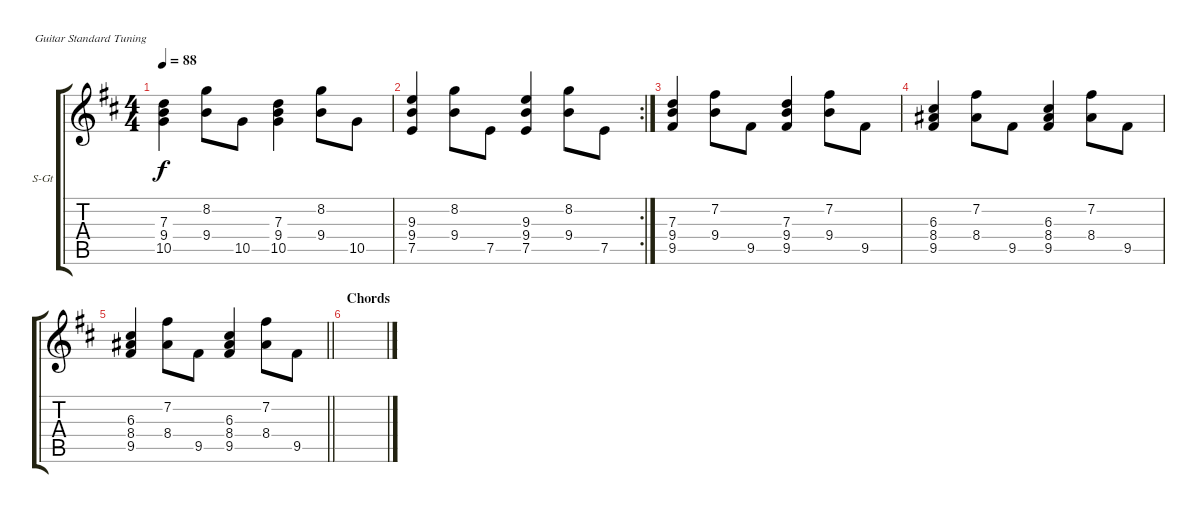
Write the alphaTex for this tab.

\bracketExtendMode groupsimilarinstruments
\firstSystemTrackNameOrientation horizontal
\otherSystemsTrackNameOrientation horizontal
\track ("Piste 1" "S-Gt") {instrument acousticguitarsteel}
\staff {score tabs}
\tuning (E4 B3 G3 D3 A2 E2)
\ts (4 4)
\tempo 88
\clef g2
\ks d
(7.3 9.4 10.5).4{dy f} (8.2 9.4).8 10.5.8 (7.3 9.4 10.5).4 (8.2 9.4).8 10.5.8 |
\rc 2
(9.3 9.4 7.5).4 (9.4 8.2).8 7.5.8 (9.3 9.4 7.5).4 (8.2 9.4).8 7.5.8 |
(7.3 9.4 9.5).4 (9.4 7.2).8 9.5.8 (7.3 9.4 9.5).4 (7.2 9.4).8 9.5.8 |
(6.3 8.4 9.5).4 (7.2 8.4).8 9.5.8 (6.3 8.4 9.5).4 (7.2 8.4).8 9.5.8 |
\barLineRight lightlight
(6.3 8.4 9.5).4 (7.2 8.4).8 9.5.8 (6.3 8.4 9.5).4 (7.2 8.4).8 9.5.8 |
\section ("" "Chords")
